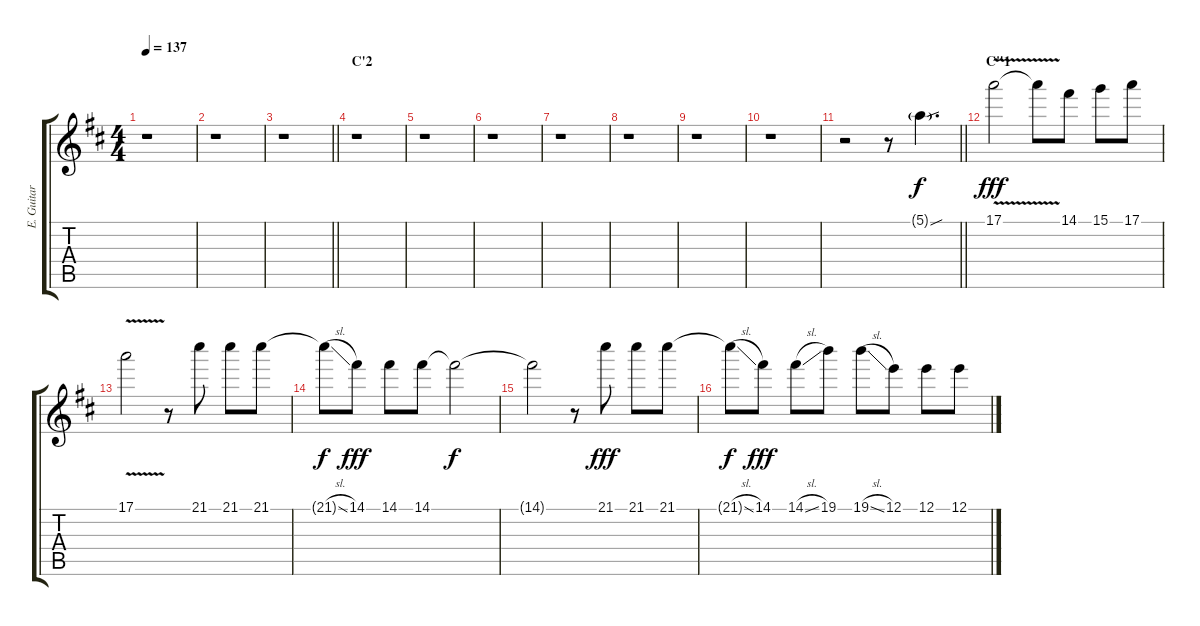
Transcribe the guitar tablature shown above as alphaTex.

\track ("E. Guitar I" "E. Guitar ") {instrument overdrivenguitar}
\staff {score tabs}
\tuning (E4 B3 G3 D3 A2 E2) {hide}
\ts (4 4)
\tempo 137
\clef g2
\ks d
r.1{dy fff} |
r.1 |
\barLineRight lightlight
r.1 |
\section ("" "C'2")
r.1 |
r.1 |
r.1 |
r.1 |
r.1 |
r.1 |
r.1 |
\barLineRight lightlight
r.2 r.8 5.1{sou g}.4{d dy f} |
\section ("" "C\"1")
17.1{v}.2{dy fff} 17.1{t}.8 14.1.8 15.1.8 17.1.8 |
17.1{v}.2 r.8 21.1.8 21.1.8 21.1.8 |
21.1{sl t}.8{dy f} 14.1.8{dy fff} 14.1.8 14.1.8 14.1{t}.2{dy f} |
14.1{t}.2 r.8 21.1.8{dy fff} 21.1.8 21.1.8 |
21.1{sl t}.8{dy f} 14.1.8{dy fff} 14.1{sl}.8 19.1.8 19.1{sl}.8 12.1.8 12.1.8 12.1.8
